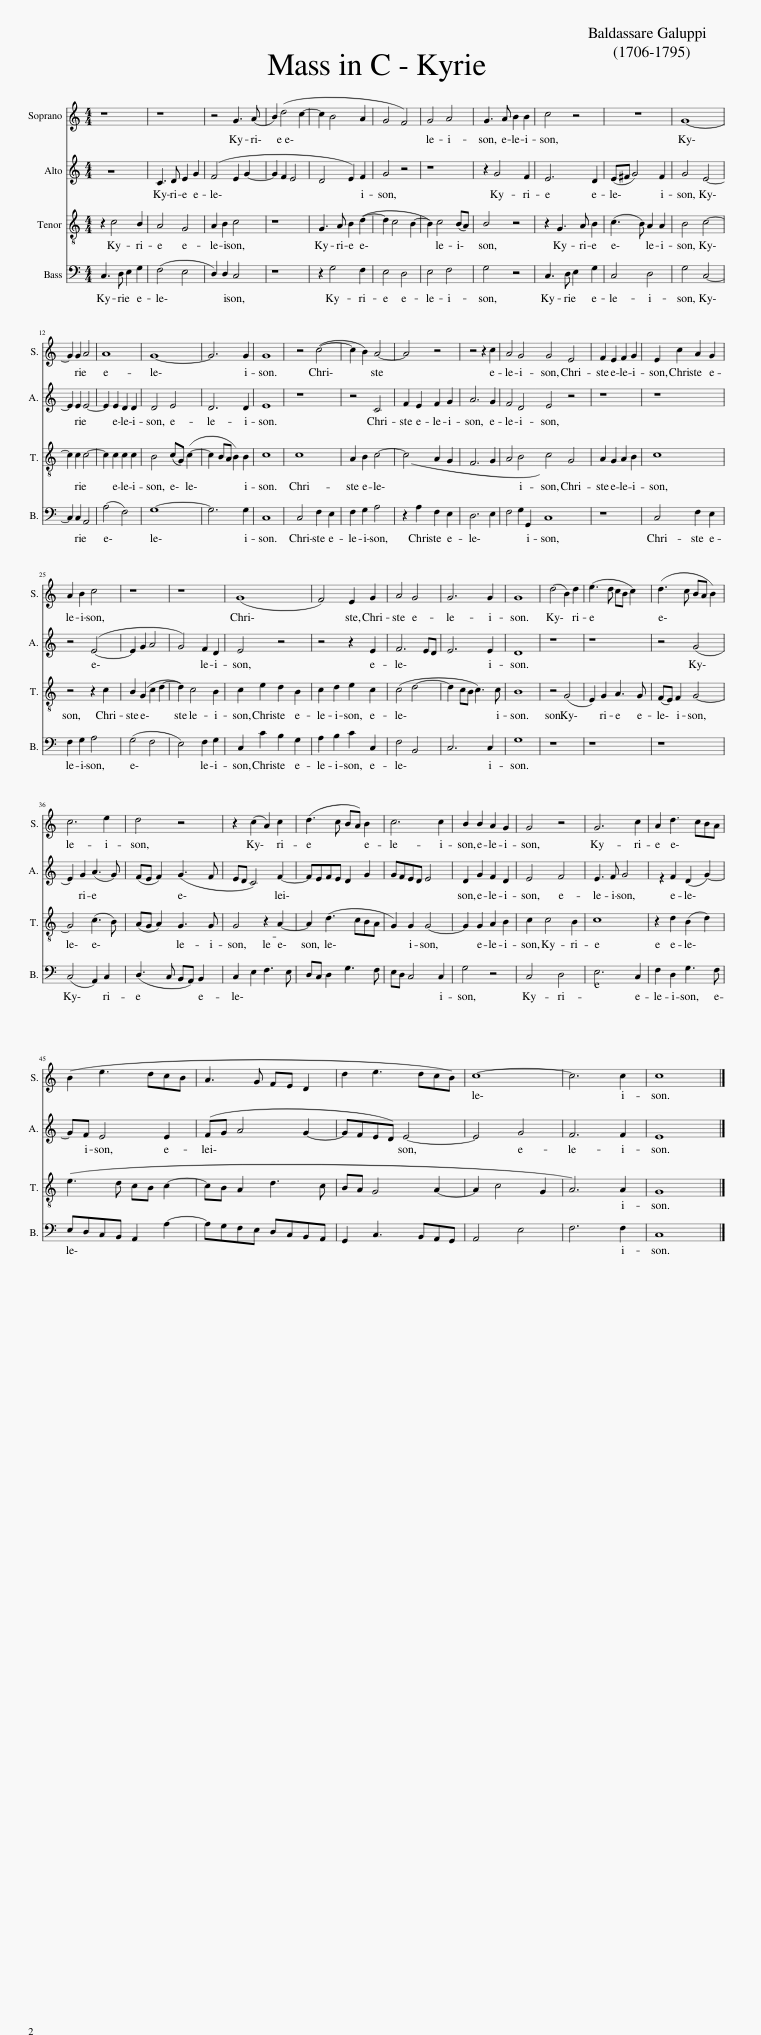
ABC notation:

X:1
%%score 1 2 3 4
L:1/8
Q:1/4=100
M:4/4
I:linebreak $
K:C
V:1 treble
V:2 treble
V:3 treble-8
V:4 bass
V:1
 z8 | z8 | z4 G3 (A | B2) (d4 c2- | c2 B4 A2 | %5
 G4 F4) | G4 A4 | G3 A B2 B2 | c4 z4 | z8 | %10
 G8- |$ G2 G2 A4 | A8 | G8- | G6 G2 | %15
 G8 | z4 (c4- | c2 B2) A4- | A4 z4 | z4 z2 c2 | %20
 A4 G4 | G4 E4 | F2 E2 F2 G2 | E2 c2 A2 G2 |$ A2 B2 c4 | %25
 z8 | z8 | (G8 | F4) E2 G2 | A4 G4 | %30
 G6 G2 | G8 | (d4 B2) d2 | (e3 d cB c2) | (d3 c BA B2) |$ %35
 c6 e2 | d4 z4 | z2 (c2 A2) c2 | (d3 c BA) B2 | c6 c2 | %40
 B2 B2 A2 G2 | G4 z4 | G6 c2 | A2 d3 cBA |$ (B2 e3 dcB | %45
 A3 G FE D2 | d2 e3 dcB) | c8- | c6 c2 | c8 |] %50
V:2
 z8 | C3 D E2 G2 | (F4 E2 G2- | G2 F2 E4 | D4 E2) F2 | %5
 G4 z4 | z8 | z2 G4 F2 | E6 D2 | (E^F G4) F2 | %10
 G4 E4- |$ E2 E2 E4- | E2 E2 D2 D2 | D4 E4 | D6 D2 | %15
 E8 | z8 | z4 C4 | F2 E2 F2 G2 | A6 G2 | %20
 F4 D4 | E4 z4 | z8 | z8 |$ z4 (E4- | %25
 E2 G2 A4 | G4) F2 D2 | E4 z4 | z4 z2 E2 | F6 ED | %30
 E6 E2 | D8 | z8 | z8 | z4 (G4 |$ %35
 E2) G2 (A3 G) | (FE F2) (G3 F | ED C4) F2- | FEFE D2 G2 | GFED E4 | %40
 D2 G2 F2 D2 | E4 F4 | E3 F G4 | z2 F2 (D2 G2-) |$ GF E4 E2 | %45
 (FG A4 G2- | GFED) E4- | E4 G4 | F6 F2 | E8 |] %50
V:3
 z2 c4 B2 | A4 G4 | A2 B2 c4 | z8 | G3 A B2 (d2- | %5
 d2 c4 B2- | B2) c4 (BA) | B4 z4 | z2 G3 A B2 | (c3 B) A2 A2 | %10
 B4 c4- |$ c2 c2 c4- | c2 c2 c2 c2 | B4 (cG) (c2- | c2 BA B2) B2 | %15
 c8 | c8 | A2 B2 c4- | (c4 A2) G2 | F6 G2 | %20
 A4 B4 | c4 G4 | A2 G2 A2 B2 | c8 |$ z4 z2 c2 | %25
 B2 (G2 c2 d2- | d2) c4 B2 | c2 e2 d2 B2 | c2 d2 e2 c2 | (c4 d4- | %30
 d2 cB c3) c | B8 | z4 (G4 | E2) G2 A3 G | (FE) F2 G4- |$ %35
 G4 (c3 B) | (AG A2) G3 G | G4 z2 A2- | A2 (d3 cBA | G2) G2 G4- | %40
 G2 G2 A2 B2 | c2 c4 B2 | c8 | z2 d2 (B2 d2) |$ (e3 d cB c2- | %45
 cB A2 d3 c | BA G4 A2- | A2 c4 G2 | A6) A2 | G8 |] %50
V:4
 C,3 D, E,2 G,2 | (F,4 E,4 | D,2) D,2 C,4 | z8 | z2 G,4 F,2 | %5
 E,4 D,4 | E,4 F,4 | G,4 z4 | C,3 D, E,2 G,2 | C,4 D,4 | %10
 G,4 C,4- |$ C,2 C,2 A,,4 | (A,4 F,4) | G,8- | G,6 G,2 | %15
 C,8 | C,4 F,2 E,2 | F,2 G,2 A,4 | z2 A,2 F,2 E,2 | D,6 E,2 | %20
 F,4 G,2 G,,2 | C,8 | z8 | C,4 F,2 E,2 |$ F,2 G,2 A,4 | %25
 (G,4 F,4 | E,4) F,2 G,2 | C,2 C2 B,2 G,2 | A,2 B,2 C2 C,2 | F,4 B,,4 | %30
 C,6 C,2 | G,8 | z8 | z8 | z8 |$ %35
 (C,4 A,,2) C,2 | (D,3 C, B,,A,,) B,,2 | C,2 E,2 F,3 E, | D,C, D,2 G,3 F, | E,D, C,4 C,2 | %40
 G,4 z4 | C,4 D,4 | E,6 C,2 | F,2 D,2 G,3 F, |$ E,D,C,B,, A,,2 A,2- | %45
 A,G,F,E, D,C,B,,A,, | G,,2 C,3 B,,A,,G,, | A,,4 E,4 | F,6 F,2 | C,8 |] %50
